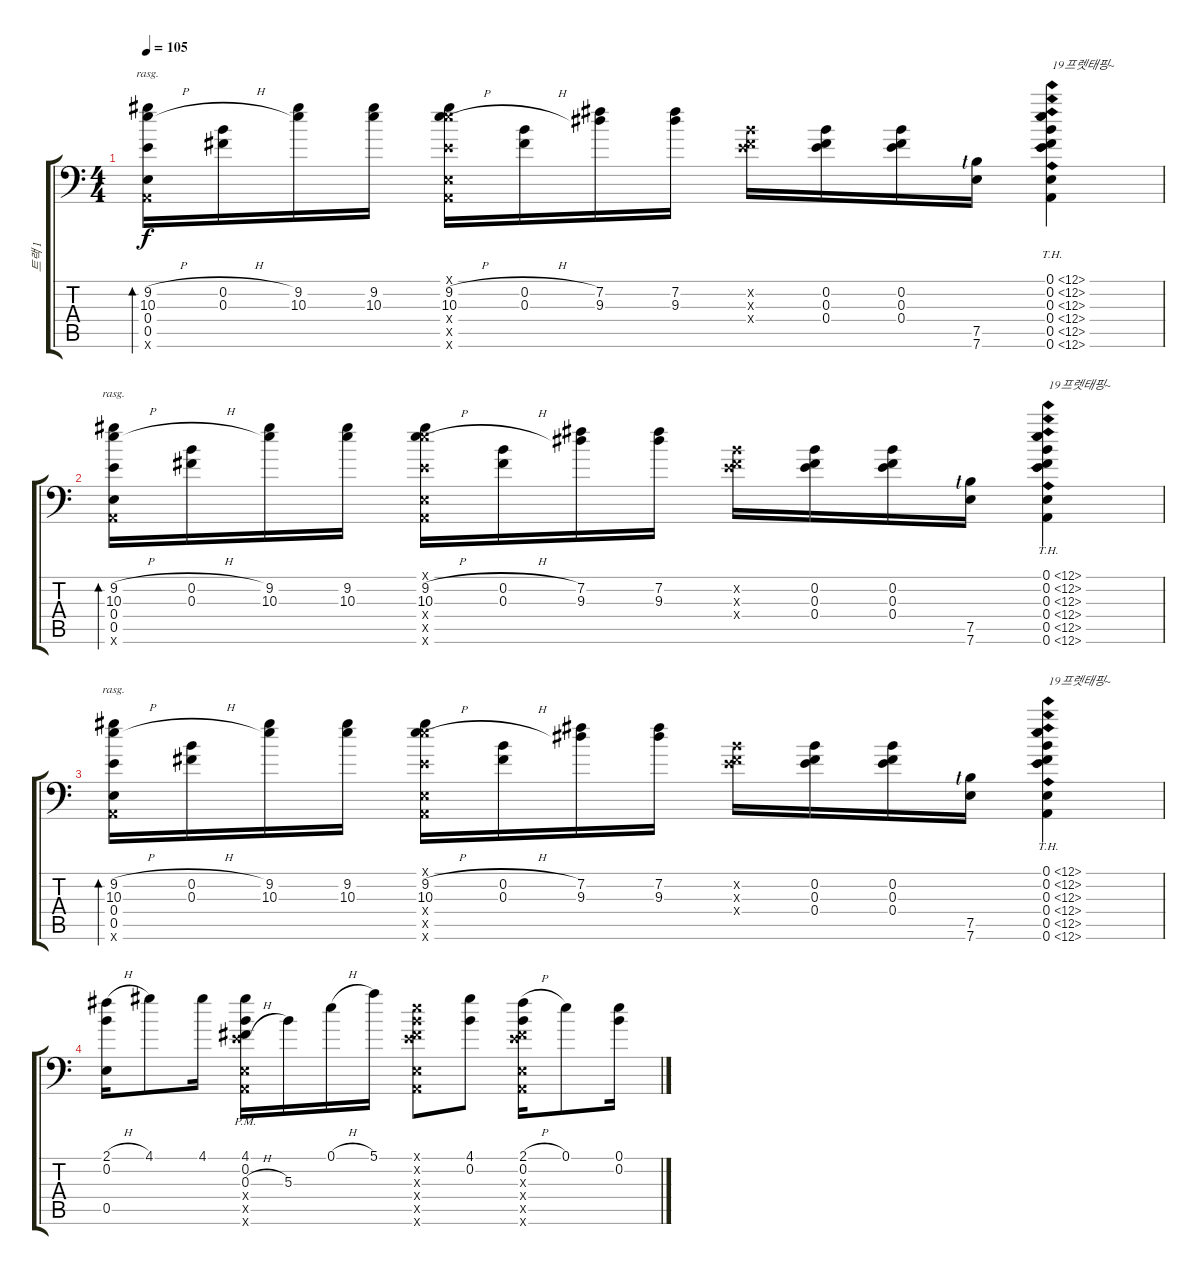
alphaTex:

\track ("트랙 1" "트랙 1") {instrument acousticguitarnylon}
\staff {score tabs}
\tuning (E4 B3 Gb3 E3 E2 A1) {hide}
\ts (4 4)
\tempo 105
\clef f4
\ks c
(9.2{h} 10.3{h} 0.4 0.5 0.6{x}).16{bd 480 rasg ii dy f} (0.2{h} 0.3{h}).16 (9.2 10.3).16 (9.2 10.3).16 (0.1{x} 9.2{h} 10.3{h} 0.4{x} 0.5{x} 0.6{x}).16 (0.2{h} 0.3{h}).16 (7.2 9.3).16 (7.2 9.3).16 (0.2{x} 0.3{x} 0.4{x}).16 (0.2 0.3 0.4).16 (0.2 0.3 0.4).16 (7.5{lf 1} 7.6).16 (0.1{th 12} 0.2{th 12} 0.3{th 12} 0.4{th 12} 0.5{th 12} 0.6{th 12}).4{txt "19프렛태핑~"} |
(9.2{h} 10.3{h} 0.4 0.5 0.6{x}).16{bd 480 rasg ii} (0.2{h} 0.3{h}).16 (9.2 10.3).16 (9.2 10.3).16 (0.1{x} 9.2{h} 10.3{h} 0.4{x} 0.5{x} 0.6{x}).16 (0.2{h} 0.3{h}).16 (7.2 9.3).16 (7.2 9.3).16 (0.2{x} 0.3{x} 0.4{x}).16 (0.2 0.3 0.4).16 (0.2 0.3 0.4).16 (7.5{lf 1} 7.6).16 (0.1{th 12} 0.2{th 12} 0.3{th 12} 0.4{th 12} 0.5{th 12} 0.6{th 12}).4{txt "19프렛태핑~"} |
(9.2{h} 10.3{h} 0.4 0.5 0.6{x}).16{bd 480 rasg ii} (0.2{h} 0.3{h}).16 (9.2 10.3).16 (9.2 10.3).16 (0.1{x} 9.2{h} 10.3{h} 0.4{x} 0.5{x} 0.6{x}).16 (0.2{h} 0.3{h}).16 (7.2 9.3).16 (7.2 9.3).16 (0.2{x} 0.3{x} 0.4{x}).16 (0.2 0.3 0.4).16 (0.2 0.3 0.4).16 (7.5{lf 1} 7.6).16 (0.1{th 12} 0.2{th 12} 0.3{th 12} 0.4{th 12} 0.5{th 12} 0.6{th 12}).4{txt "19프렛태핑~"} |
(2.1{h} 0.2 0.5).16 4.1.8 4.1.16 (4.1{pm} 0.2 0.3{h} 0.4{x} 0.5{x} 0.6{x}).16 5.3.16 0.1{h}.16 5.1.16 (0.1{x} 0.2{x} 0.3{x} 0.4{x} 0.5{x} 0.6{x}).8 (4.1 0.2).8 (2.1{h} 0.2 0.3{x} 0.4{x} 0.5{x} 0.6{x}).16 0.1.8 (0.1 0.2).16
